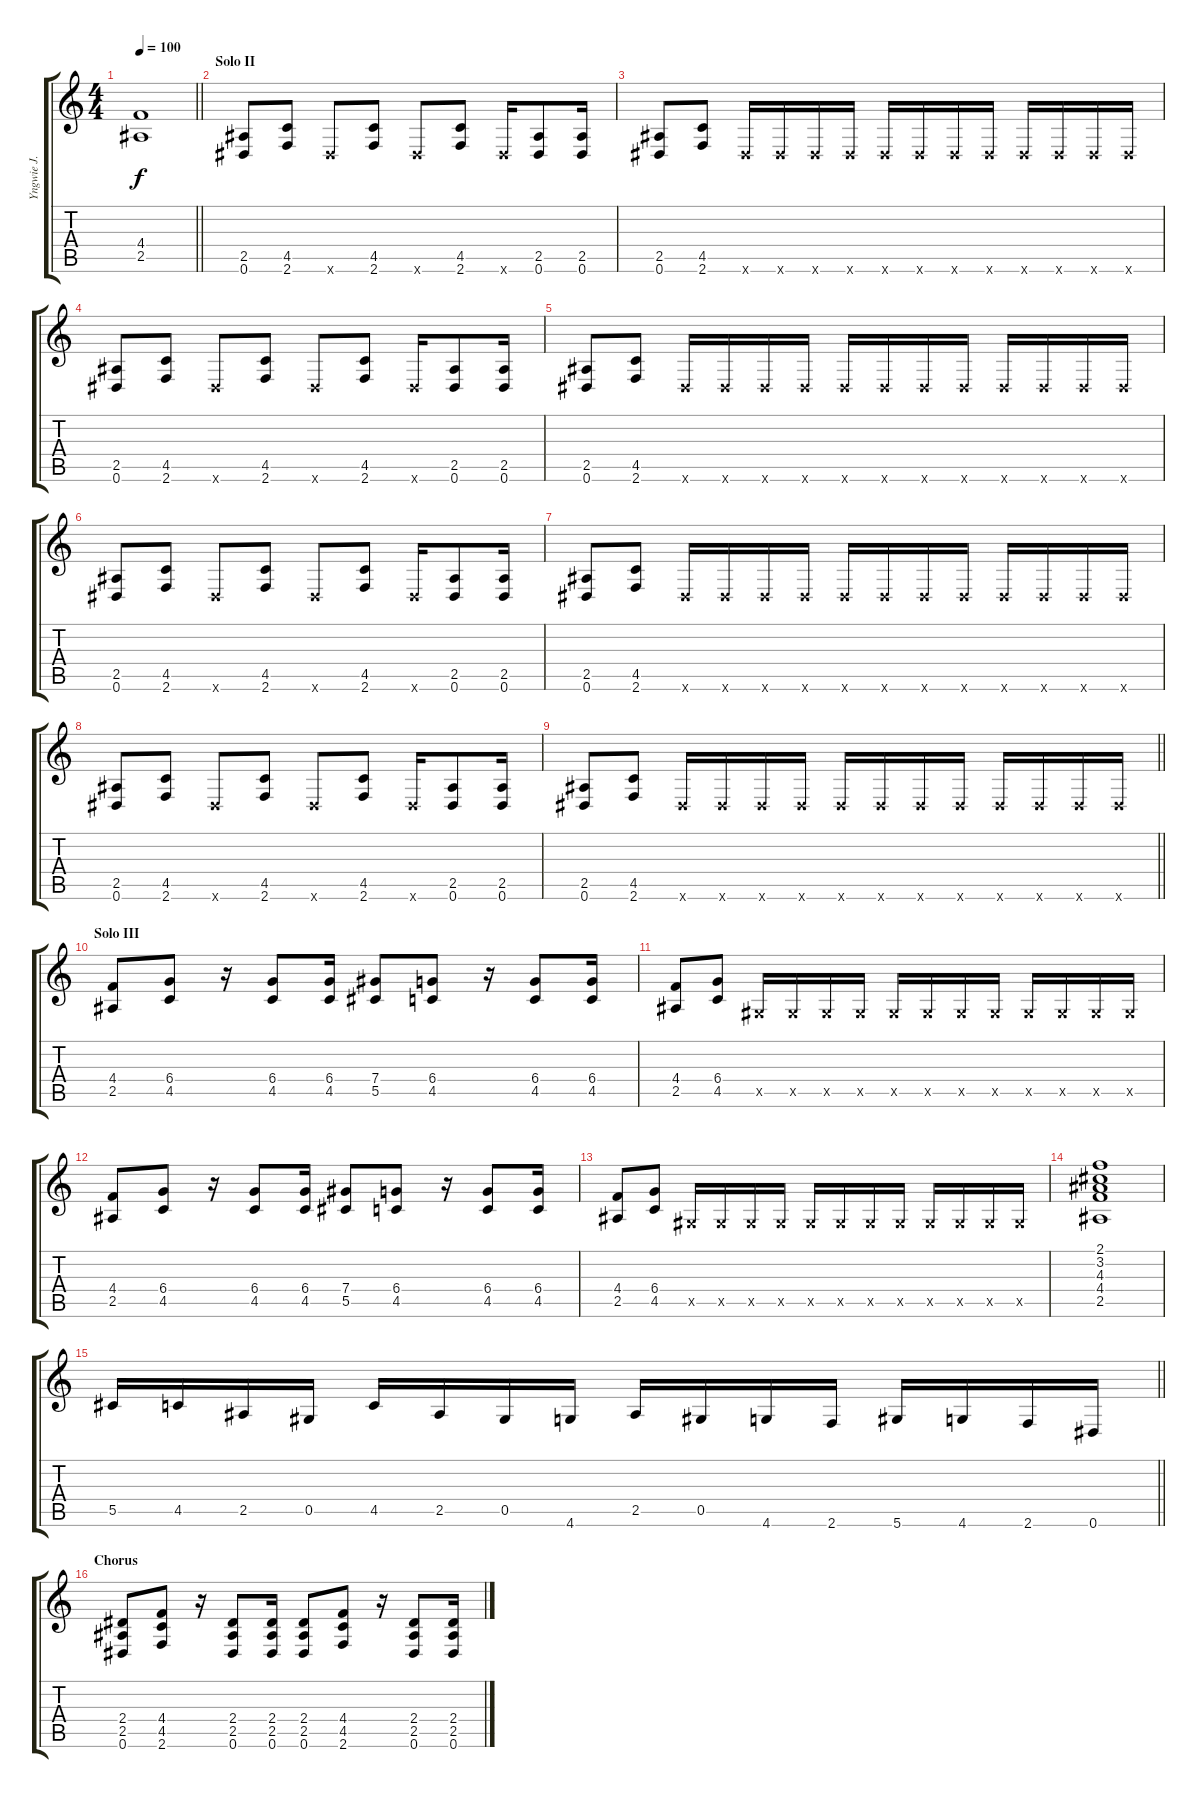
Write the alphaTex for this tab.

\track ("Yngwie J. Malmsteen" "Yngwie J. ") {instrument overdrivenguitar}
\staff {score tabs}
\tuning (Eb4 Bb3 Gb3 Db3 Ab2 Eb2) {hide}
\ts (4 4)
\tempo 100
\clef g2
\barLineRight lightlight
\ks c
(4.4{t} 2.5{t}).1{dy f} |
\section ("" "Solo II")
(2.5 0.6).8 (4.5 2.6).8 0.6{x}.8 (4.5 2.6).8 0.6{x}.8 (4.5 2.6).8 0.6{x}.16 (2.5 0.6).8 (2.5 0.6).16 |
(2.5 0.6).8 (4.5 2.6).8 0.6{x}.16 0.6{x}.16 0.6{x}.16 0.6{x}.16 0.6{x}.16 0.6{x}.16 0.6{x}.16 0.6{x}.16 0.6{x}.16 0.6{x}.16 0.6{x}.16 0.6{x}.16 |
(2.5 0.6).8 (4.5 2.6).8 0.6{x}.8 (4.5 2.6).8 0.6{x}.8 (4.5 2.6).8 0.6{x}.16 (2.5 0.6).8 (2.5 0.6).16 |
(2.5 0.6).8 (4.5 2.6).8 0.6{x}.16 0.6{x}.16 0.6{x}.16 0.6{x}.16 0.6{x}.16 0.6{x}.16 0.6{x}.16 0.6{x}.16 0.6{x}.16 0.6{x}.16 0.6{x}.16 0.6{x}.16 |
(2.5 0.6).8 (4.5 2.6).8 0.6{x}.8 (4.5 2.6).8 0.6{x}.8 (4.5 2.6).8 0.6{x}.16 (2.5 0.6).8 (2.5 0.6).16 |
(2.5 0.6).8 (4.5 2.6).8 0.6{x}.16 0.6{x}.16 0.6{x}.16 0.6{x}.16 0.6{x}.16 0.6{x}.16 0.6{x}.16 0.6{x}.16 0.6{x}.16 0.6{x}.16 0.6{x}.16 0.6{x}.16 |
(2.5 0.6).8 (4.5 2.6).8 0.6{x}.8 (4.5 2.6).8 0.6{x}.8 (4.5 2.6).8 0.6{x}.16 (2.5 0.6).8 (2.5 0.6).16 |
\barLineRight lightlight
(2.5 0.6).8 (4.5 2.6).8 0.6{x}.16 0.6{x}.16 0.6{x}.16 0.6{x}.16 0.6{x}.16 0.6{x}.16 0.6{x}.16 0.6{x}.16 0.6{x}.16 0.6{x}.16 0.6{x}.16 0.6{x}.16 |
\section ("" "Solo III")
(4.4 2.5).8 (6.4 4.5).8 r.16 (6.4 4.5).8 (6.4 4.5).16 (7.4 5.5).8 (6.4 4.5).8 r.16 (6.4 4.5).8 (6.4 4.5).16 |
(4.4 2.5).8 (6.4 4.5).8 0.5{x}.16 0.5{x}.16 0.5{x}.16 0.5{x}.16 0.5{x}.16 0.5{x}.16 0.5{x}.16 0.5{x}.16 0.5{x}.16 0.5{x}.16 0.5{x}.16 0.5{x}.16 |
(4.4 2.5).8 (6.4 4.5).8 r.16 (6.4 4.5).8 (6.4 4.5).16 (7.4 5.5).8 (6.4 4.5).8 r.16 (6.4 4.5).8 (6.4 4.5).16 |
(4.4 2.5).8 (6.4 4.5).8 0.5{x}.16 0.5{x}.16 0.5{x}.16 0.5{x}.16 0.5{x}.16 0.5{x}.16 0.5{x}.16 0.5{x}.16 0.5{x}.16 0.5{x}.16 0.5{x}.16 0.5{x}.16 |
(2.1 3.2 4.3 4.4 2.5).1 |
\barLineRight lightlight
5.5.16 4.5.16 2.5.16 0.5.16 4.5.16 2.5.16 0.5.16 4.6.16 2.5.16 0.5.16 4.6.16 2.6.16 5.6.16 4.6.16 2.6.16 0.6.16 |
\section ("" "Chorus")
(2.4 2.5 0.6).8 (4.4 4.5 2.6).8 r.16 (2.4 2.5 0.6).8 (2.4 2.5 0.6).16 (2.4 2.5 0.6).8 (4.4 4.5 2.6).8 r.16 (2.4 2.5 0.6).8 (2.4 2.5 0.6).16
